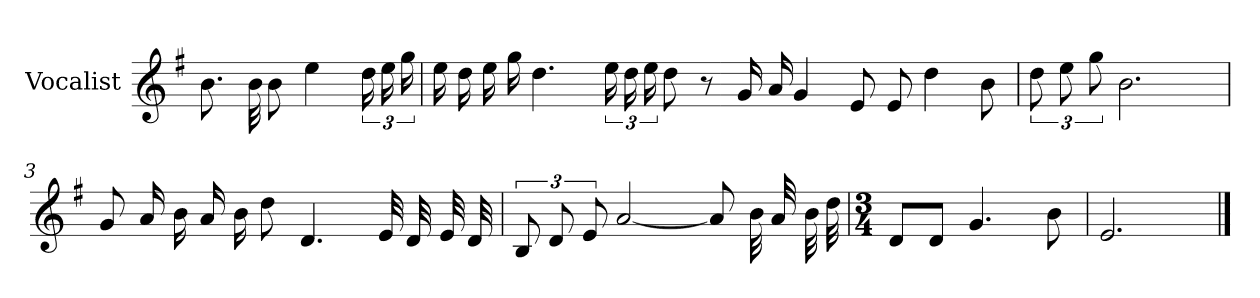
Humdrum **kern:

**kern
*part1
*staff1
*I"Vocalist
*k[f#]
*G:
=
8.b
32b
8b
4ee
24dd
24ee
24gg
=1
16ee
16dd
16ee
16gg
4.dd
24ee
24dd
24ee
8dd
8r
16g
16a
4g
8e
8e
4dd
8b
=2
12dd
12ee
12gg
2.b
=3
8g
16a
16b
16a
16b
8dd
4.d
32e
32d
32e
32d
=4
12B
12d
12e
[2a
8a]
32b
32a
32b
32dd
=5
*M3/4
8dL
8dJ
4.g
8b
=6
2.e
==
*-
